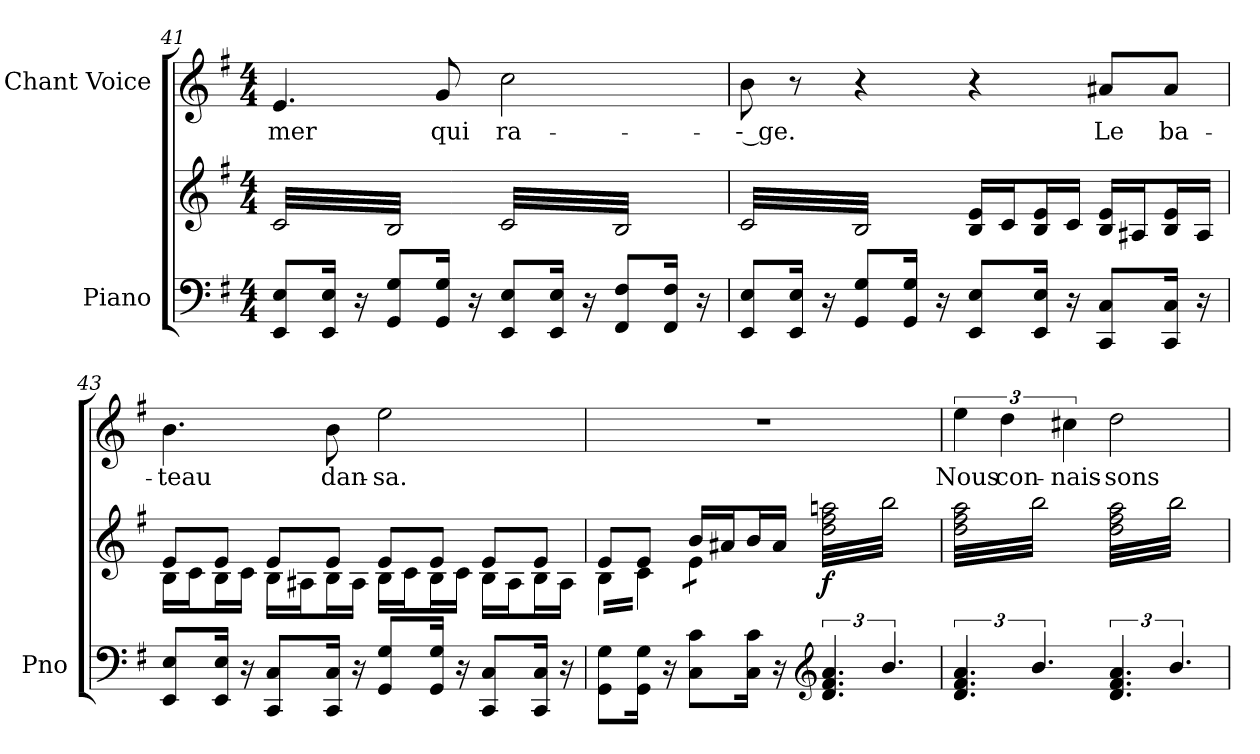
**kern	**kern	**dynam	**kern	**text
*part2	*part2	*part2	*part1	*part1
*staff3	*staff2	*staff2/3	*staff1	*staff1
*I"Piano	*	*	*I"Chant Voice	*
*I'Pno	*	*	*	*
*clefF4	*clefG2	*	*clefG2	*
*k[f#]	*k[f#]	*	*k[f#]	*
*M4/4	*M4/4	*	*M4/4	*
=41	=41	=41	=41	=41
*	*tremolo	*	*	*
8EE/ 8E/L	32c/LLL	.	4.e/	mer
.	32B/	.	.	.
.	32c/	.	.	.
.	32B/	.	.	.
16EE/ 16E/Jk	32c/	.	.	.
.	32B/	.	.	.
16r	32c/	.	.	.
.	32B/	.	.	.
8GG/ 8G/L	32c/	.	.	.
.	32B/	.	.	.
.	32c/	.	.	.
.	32B/	.	.	.
16GG/ 16G/Jk	32c/	.	8g/	qui
.	32B/	.	.	.
16r	32c/	.	.	.
.	32B/JJJ	.	.	.
8EE/ 8E/L	32c/LLL	.	2cc\	ra-
.	32B/	.	.	.
.	32c/	.	.	.
.	32B/	.	.	.
16EE/ 16E/Jk	32c/	.	.	.
.	32B/	.	.	.
16r	32c/	.	.	.
.	32B/	.	.	.
8FF#/ 8F#/L	32c/	.	.	.
.	32B/	.	.	.
.	32c/	.	.	.
.	32B/	.	.	.
16FF#/ 16F#/Jk	32c/	.	.	.
.	32B/	.	.	.
16r	32c/	.	.	.
.	32B/JJJ	.	.	.
=42	=42	=42	=42	=42
8EE/ 8E/L	32c/LLL	.	8b\	-- ge.
.	32B/	.	.	.
.	32c/	.	.	.
.	32B/	.	.	.
16EE/ 16E/Jk	32c/	.	8r	.
.	32B/	.	.	.
16r	32c/	.	.	.
.	32B/	.	.	.
8GG/ 8G/L	32c/	.	4r	.
.	32B/	.	.	.
.	32c/	.	.	.
.	32B/	.	.	.
16GG/ 16G/Jk	32c/	.	.	.
.	32B/	.	.	.
16r	32c/	.	.	.
.	32B/JJJ	.	.	.
*	*Xtremolo	*	*	*
8EE/ 8E/L	16B/ 16e/LL	.	4r	.
.	.	.	.	.
.	16c/J	.	.	.
.	.	.	.	.
16EE/ 16E/Jk	16B/ 16e/L	.	.	.
.	.	.	.	.
16r	16c/JJ	.	.	.
.	.	.	.	.
8CC/ 8C/L	16B/ 16e/LL	.	8a#X/L	Le
.	16A#X/J	.	.	.
16CC/ 16C/Jk	16B/ 16e/L	.	8a#/J	ba-
16r	16A#/JJ	.	.	.
=43	=43	=43	=43	=43
*	*^	*	*	*
8EE/ 8E/L	8e/L	16B\LL	.	4.b\	-teau
.	.	16c\J	.	.	.
16EE/ 16E/Jk	8e/J	16B\L	.	.	.
16r	.	16c\JJ	.	.	.
8CC/ 8C/L	8e/L	16B\LL	.	.	.
.	.	16A#X\J	.	.	.
16CC/ 16C/Jk	8e/J	16B\L	.	8b\	dan-
16r	.	16A#\JJ	.	.	.
8GG/ 8G/L	8e/L	16B\LL	.	2ee\	-sa.
.	.	16c\J	.	.	.
16GG/ 16G/Jk	8e/J	16B\L	.	.	.
16r	.	16c\JJ	.	.	.
8CC/ 8C/L	8e/L	16B\LL	.	.	.
.	.	16A#\J	.	.	.
16CC/ 16C/Jk	8e/J	16B\L	.	.	.
16r	.	16A#\JJ	.	.	.
=44	=44	=44	=44	=44	=44
8GG\ 8G\L	8e/L	16B\LL	.	1r	.
.	.	16c\J	.	.	.
16GG\ 16G\Jk	8e/J	16B\L	.	.	.
16r	.	16c\JJ	.	.	.
8C\ 8c\L	16b/LL	8e\L	.	.	.
.	16a#X/J	.	.	.	.
16C\ 16c\Jk	16b/L	8e\J	.	.	.
16r	16a#/JJ	.	.	.	.
*clefG2	*	*	*	*	*
!	!	!	!LO:DY:b	!	!
*	*tremolo	*	*	*	*
6.d/ 6.f#/ 6.a/	32dd\ 32ff#\ 32aan\LLL	2ryy	f	.	.
.	32bb\	.	.	.	.
.	32dd\ 32ff#\ 32aan\	.	.	.	.
.	32bb\	.	.	.	.
.	32dd\ 32ff#\ 32aan\	.	.	.	.
.	32bb\	.	.	.	.
.	32dd\ 32ff#\ 32aan\	.	.	.	.
.	32bb\	.	.	.	.
6.b/	32dd\ 32ff#\ 32aan\	.	.	.	.
.	32bb\	.	.	.	.
.	32dd\ 32ff#\ 32aan\	.	.	.	.
.	32bb\	.	.	.	.
.	32dd\ 32ff#\ 32aan\	.	.	.	.
.	32bb\	.	.	.	.
.	32dd\ 32ff#\ 32aan\	.	.	.	.
.	32bb\JJJ	.	.	.	.
*	*v	*v	*	*	*
=45	=45	=45	=45	=45
6.d/ 6.f#/ 6.a/	32dd\ 32ff#\ 32aa\LLL	.	6ee\	Nous
.	32bb\	.	.	.
.	32dd\ 32ff#\ 32aa\	.	.	.
.	32bb\	.	.	.
.	32dd\ 32ff#\ 32aa\	.	.	.
.	32bb\	.	.	.
.	.	.	6dd\	con-
.	32dd\ 32ff#\ 32aa\	.	.	.
.	32bb\	.	.	.
6.b/	32dd\ 32ff#\ 32aa\	.	.	.
.	32bb\	.	.	.
.	32dd\ 32ff#\ 32aa\	.	.	.
.	.	.	6cc#X\	-nais-
.	32bb\	.	.	.
.	32dd\ 32ff#\ 32aa\	.	.	.
.	32bb\	.	.	.
.	32dd\ 32ff#\ 32aa\	.	.	.
.	32bb\JJJ	.	.	.
6.d/ 6.f#/ 6.a/	32dd\ 32ff#\ 32aa\LLL	.	2dd\	-sons
.	32bb\	.	.	.
.	32dd\ 32ff#\ 32aa\	.	.	.
.	32bb\	.	.	.
.	32dd\ 32ff#\ 32aa\	.	.	.
.	32bb\	.	.	.
.	32dd\ 32ff#\ 32aa\	.	.	.
.	32bb\	.	.	.
6.b/	32dd\ 32ff#\ 32aa\	.	.	.
.	32bb\	.	.	.
.	32dd\ 32ff#\ 32aa\	.	.	.
.	32bb\	.	.	.
.	32dd\ 32ff#\ 32aa\	.	.	.
.	32bb\	.	.	.
.	32dd\ 32ff#\ 32aa\	.	.	.
.	32bb\JJJ	.	.	.
*	*Xtremolo	*	*	*
.	.	.	.	.
.	.	.	.	.
.	.	.	.	.
.	.	.	.	.
.	.	.	.	.
.	.	.	.	.
.	.	.	.	.
.	.	.	.	.
=	=	=	=	=
*-	*-	*-	*-	*-
